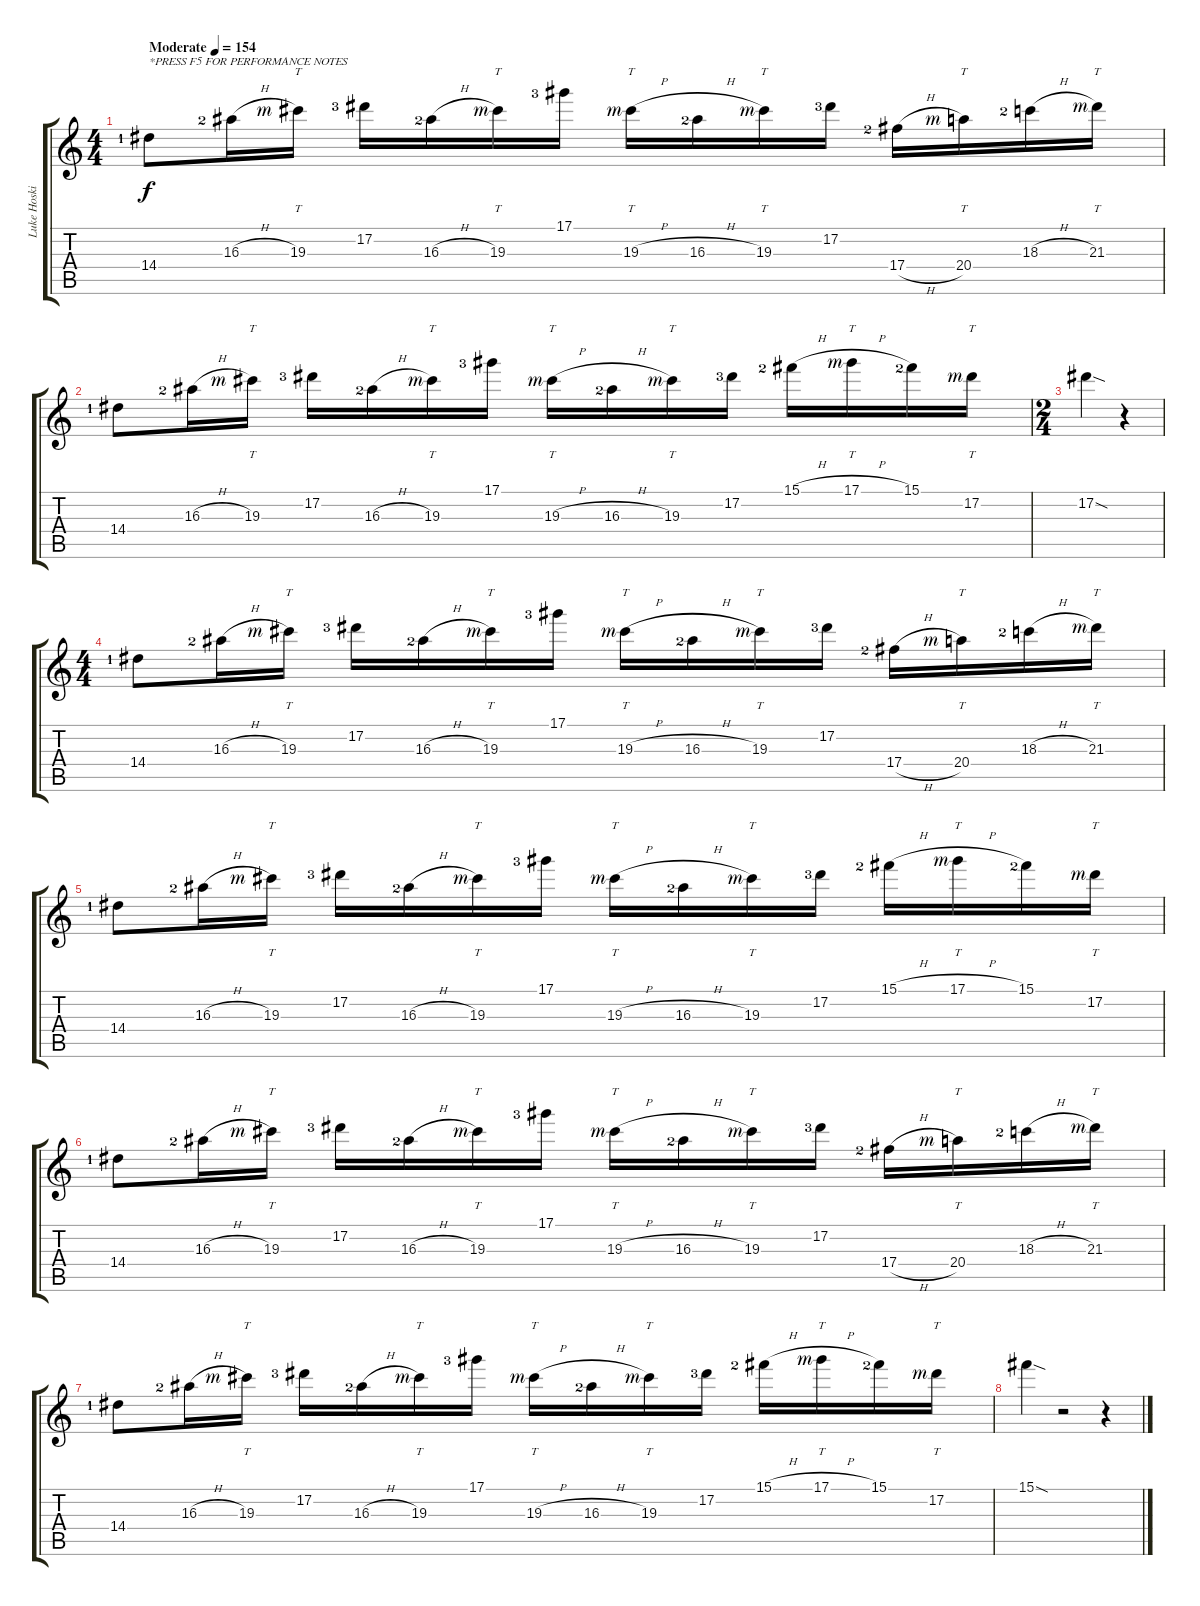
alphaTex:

\track ("Luke Hoskin" "Luke Hoski") {instrument overdrivenguitar}
\staff {score tabs}
\tuning (Eb4 Bb3 Gb3 Db3 Ab2 Eb2) {hide}
\ts (4 4)
\tempo (154 "Moderate")
\clef g2
\ks c
14.4{lf 2}.8{txt "*PRESS F5 FOR PERFORMANCE NOTES" dy f instrument overdrivenguitar} 16.3{h lf 3}.16 19.3{rf 3}.16{tt} 17.2{lf 4}.16 16.3{h lf 3}.16 19.3{rf 3}.16{tt} 17.1{lf 4}.16 19.3{h rf 3}.16{tt} 16.3{h lf 3}.16 19.3{rf 3}.16{tt} 17.2{lf 4}.16 17.4{h lf 3}.16 20.4{rf 3}.16{tt} 18.3{h lf 3}.16 21.3{rf 3}.16{tt} |
14.4{lf 2}.8 16.3{h lf 3}.16 19.3{rf 3}.16{tt} 17.2{lf 4}.16 16.3{h lf 3}.16 19.3{rf 3}.16{tt} 17.1{lf 4}.16 19.3{h rf 3}.16{tt} 16.3{h lf 3}.16 19.3{rf 3}.16{tt} 17.2{lf 4}.16 15.1{h lf 3}.16 17.1{h rf 3}.16{tt} 15.1{lf 3}.16 17.2{rf 3}.16{tt} |
\ts (2 4)
17.2{sod}.4 r.4 |
\ts (4 4)
14.4{lf 2}.8 16.3{h lf 3}.16 19.3{rf 3}.16{tt} 17.2{lf 4}.16 16.3{h lf 3}.16 19.3{rf 3}.16{tt} 17.1{lf 4}.16 19.3{h rf 3}.16{tt} 16.3{h lf 3}.16 19.3{rf 3}.16{tt} 17.2{lf 4}.16 17.4{h lf 3}.16 20.4{rf 3}.16{tt} 18.3{h lf 3}.16 21.3{rf 3}.16{tt} |
14.4{lf 2}.8 16.3{h lf 3}.16 19.3{rf 3}.16{tt} 17.2{lf 4}.16 16.3{h lf 3}.16 19.3{rf 3}.16{tt} 17.1{lf 4}.16 19.3{h rf 3}.16{tt} 16.3{h lf 3}.16 19.3{rf 3}.16{tt} 17.2{lf 4}.16 15.1{h lf 3}.16 17.1{h rf 3}.16{tt} 15.1{lf 3}.16 17.2{rf 3}.16{tt} |
14.4{lf 2}.8 16.3{h lf 3}.16 19.3{rf 3}.16{tt} 17.2{lf 4}.16 16.3{h lf 3}.16 19.3{rf 3}.16{tt} 17.1{lf 4}.16 19.3{h rf 3}.16{tt} 16.3{h lf 3}.16 19.3{rf 3}.16{tt} 17.2{lf 4}.16 17.4{h lf 3}.16 20.4{rf 3}.16{tt} 18.3{h lf 3}.16 21.3{rf 3}.16{tt} |
14.4{lf 2}.8 16.3{h lf 3}.16 19.3{rf 3}.16{tt} 17.2{lf 4}.16 16.3{h lf 3}.16 19.3{rf 3}.16{tt} 17.1{lf 4}.16 19.3{h rf 3}.16{tt} 16.3{h lf 3}.16 19.3{rf 3}.16{tt} 17.2{lf 4}.16 15.1{h lf 3}.16 17.1{h rf 3}.16{tt} 15.1{lf 3}.16 17.2{rf 3}.16{tt} |
15.1{sod}.4 r.2 r.4
